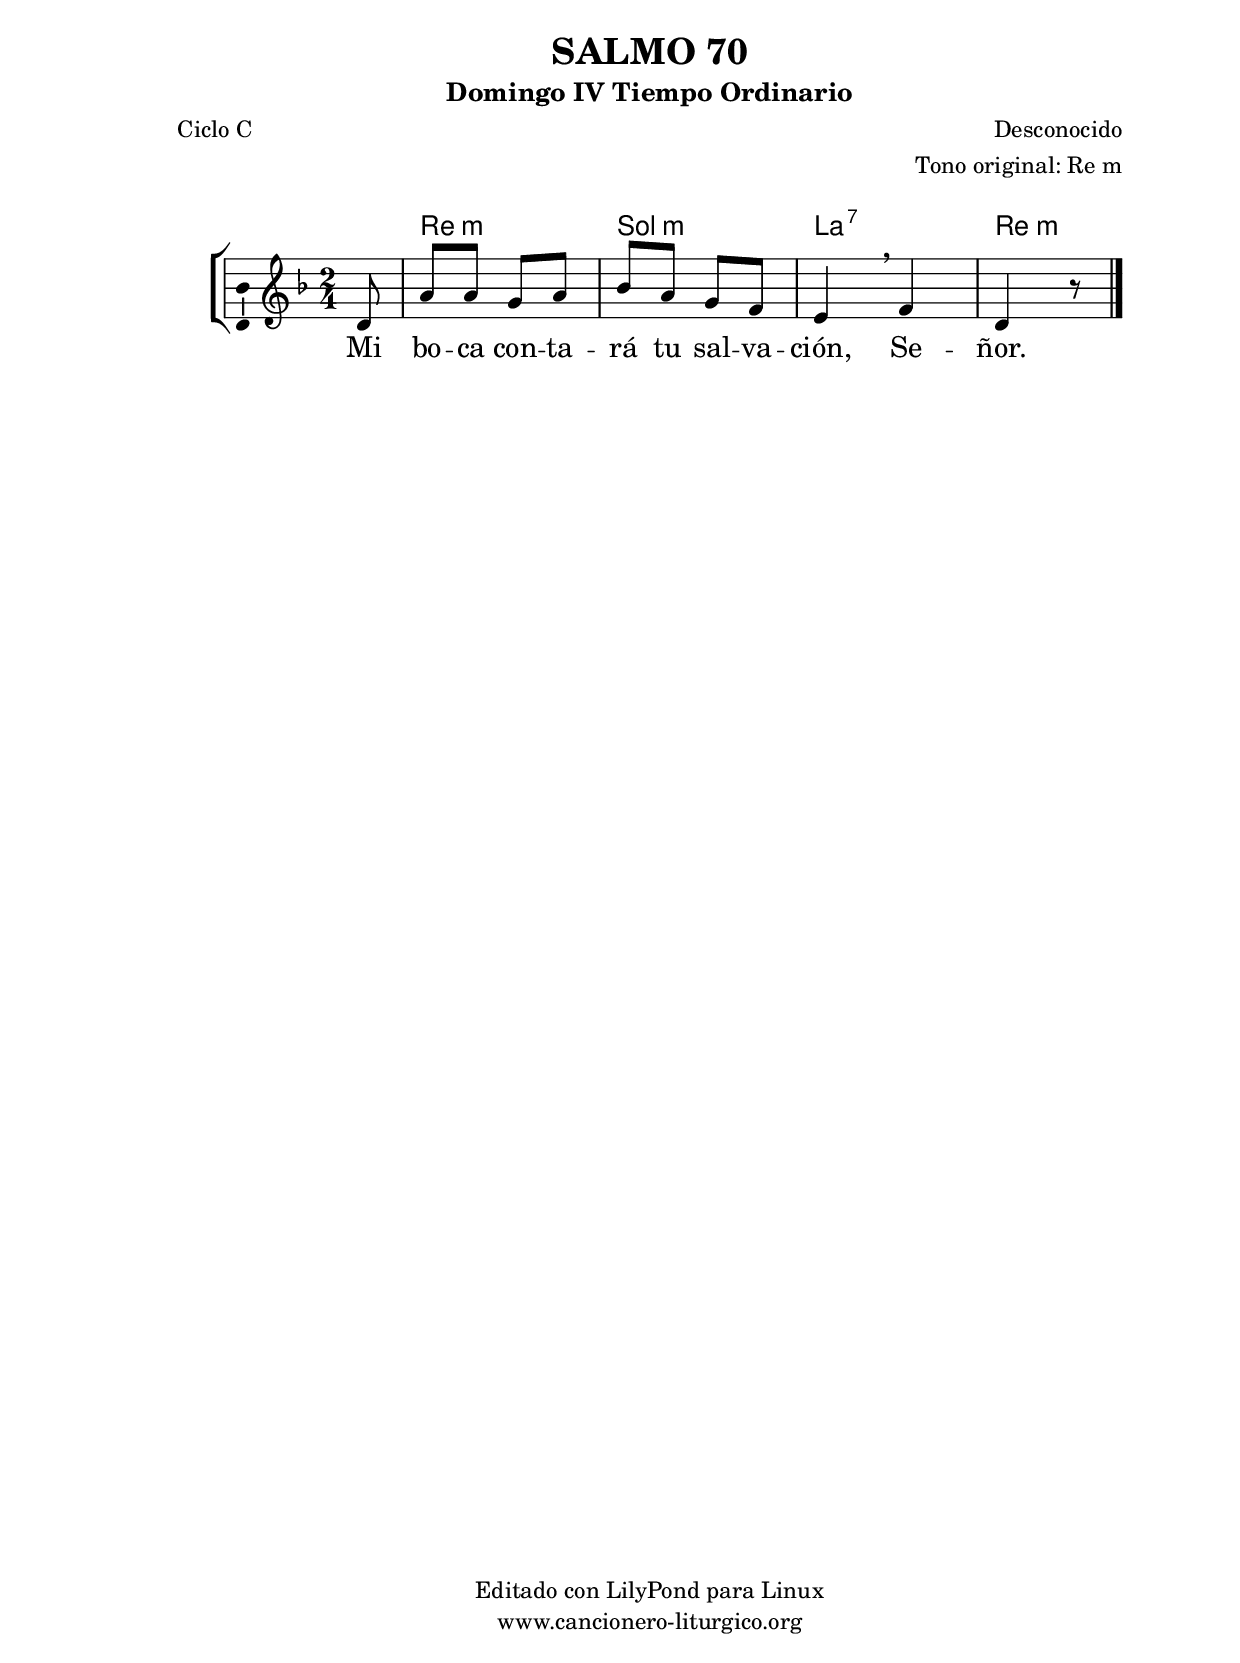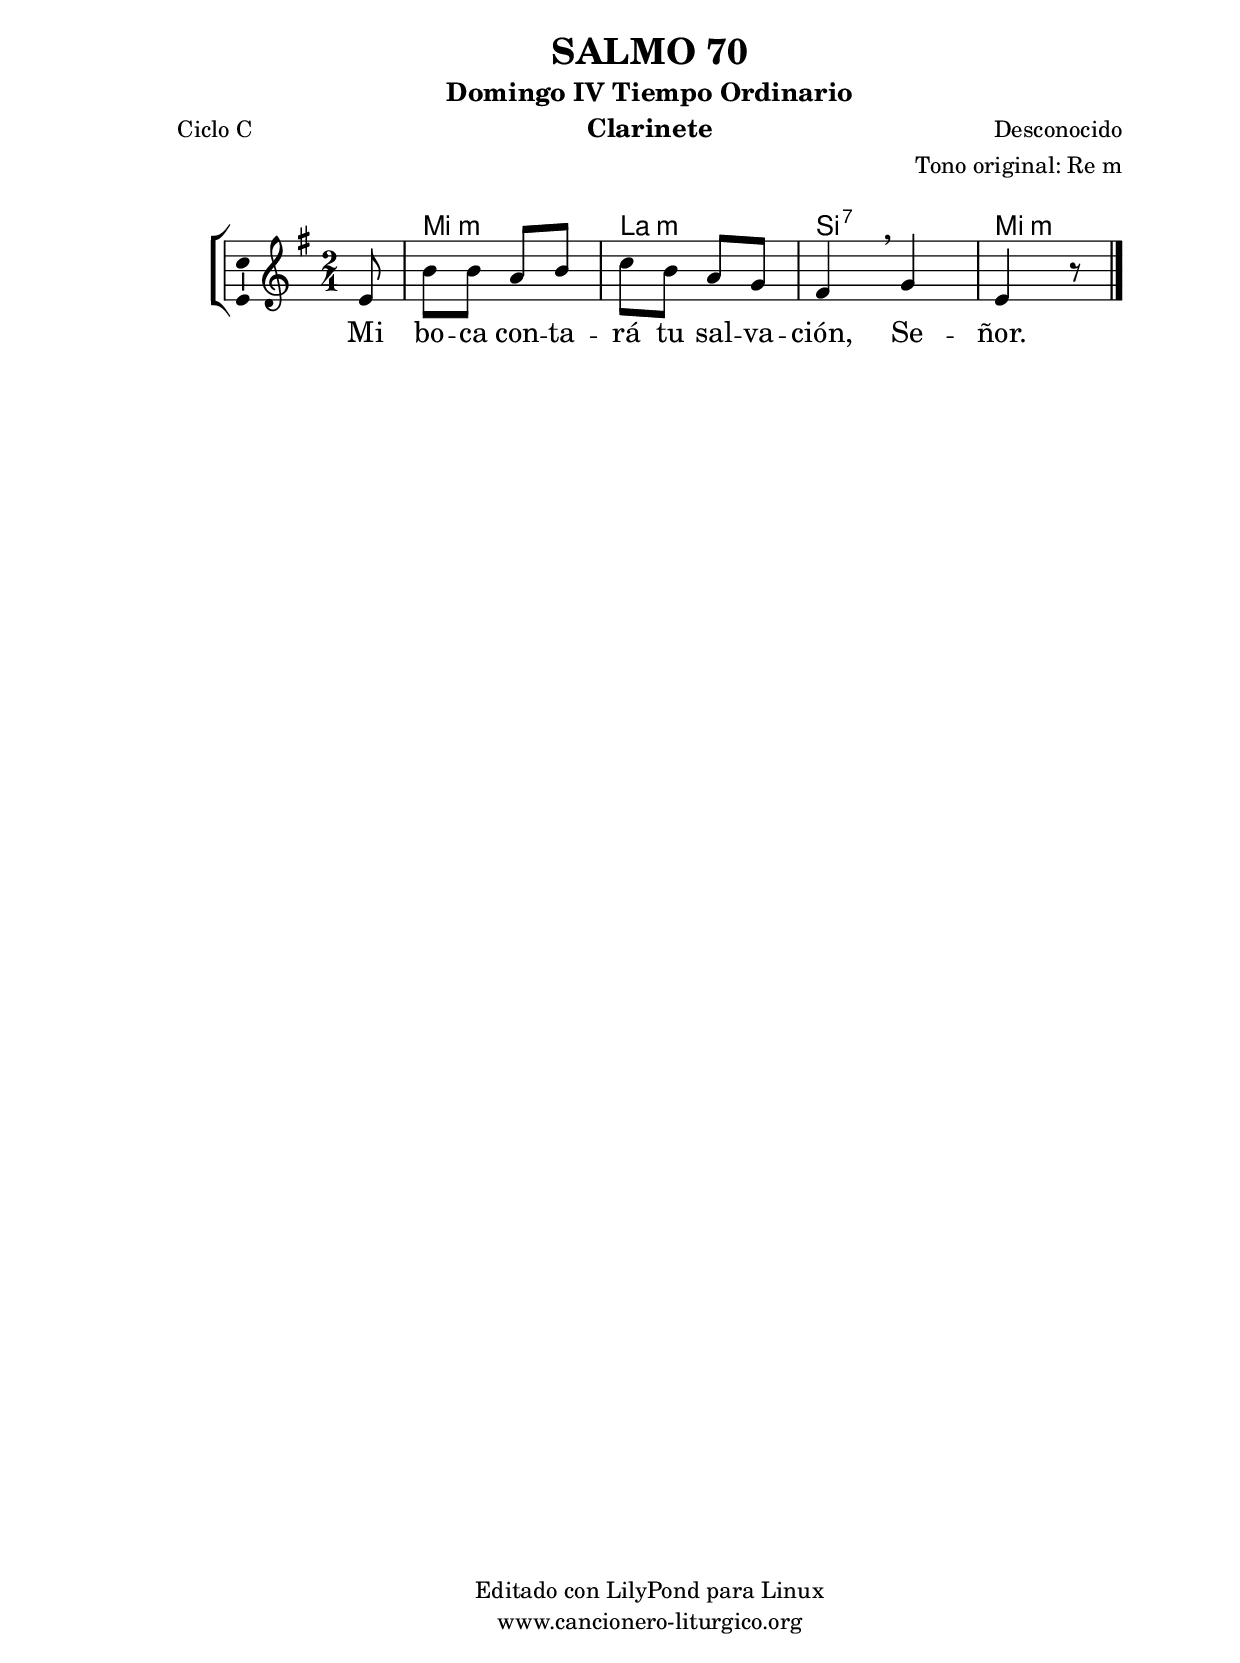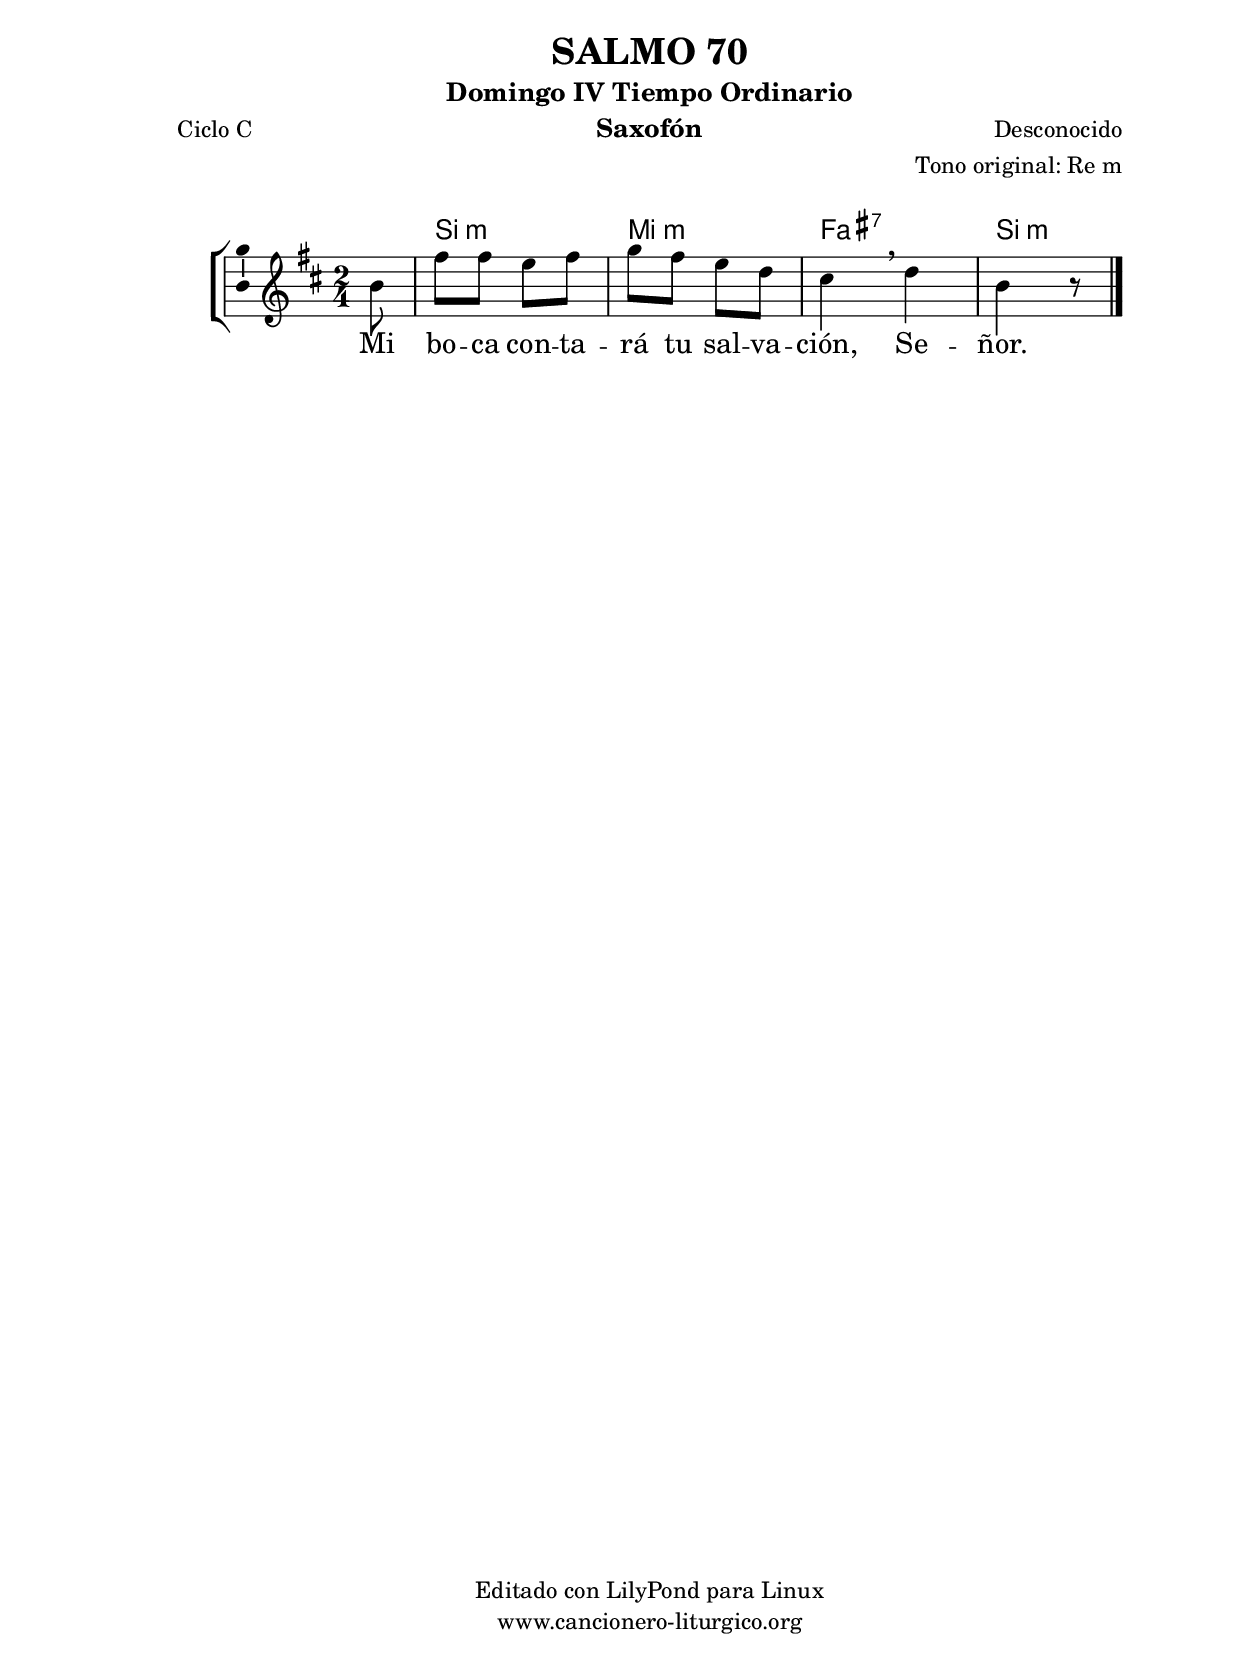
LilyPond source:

%
%para convertir .midi en .wav:
%timidity filename.midi -Ow -o finename.wav
%
%
%Para convertir de .wav a .mp3:
%lame -h -m j filename.wav
%
%
%para escuchar el midi:
%timidity nombrefichero.midi
%


%versión de lilypond para la que se ha escrito esta partitura:
\version "2.16.0"

	%Tamaño papel
	#(set-default-paper-size "a4")
	%Tamaño partitura
	#(set-global-staff-size 20)
	%No responde al pulsar sobre una nota
	#(ly:set-option 'point-and-click #f)

%parámetros del encabezamiento:
\header {
	title = "SALMO 70"
	subtitle = "Domingo IV Tiempo Ordinario"
	composer = "Desconocido"
	poet = "Ciclo C"
	meter = ""
	arranger = "Tono original: Re m"
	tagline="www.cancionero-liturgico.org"
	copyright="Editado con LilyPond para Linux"
	}

%parámetros asociados al papel:
\paper  {
	oddHeaderMarkup = \markup {\fill-line { \on-the-fly #not-first-page \fromproperty #'header:title \on-the-fly #not-first-page \fromproperty #'header:composer }}
	evenHeaderMarkup = \markup {\fill-line { \fromproperty #'header:composer \fromproperty #'header:title }}
	#(set-paper-size "a4")
	print-page-number = ##f
	first-page-number = 1
	print-first-page-number = ##f
%	head-separation = 3.0 \cm
	top-margin = 2.0 \cm
	bottom-margin = 0.5\cm
%%%	bottom-margin = -1.0\cm
	left-margin = 3.0 \cm
	line-width = 16.0 \cm 
	indent = 8\mm
	interscoreline = 2.\mm
	between-system-space = 15\mm
%	para que las partituras no llenen la hoja:
	ragged-bottom = ##t
%	idem para la última hoja:
	ragged-last-bottom = ##f
%	para que las partituras llenen el ancho del papel:
	ragged-last = ##f
	after-title-space = 2.5 \cm
%page-count=1
%system-count=8

	%Flexible Vertical Spacing
%	markup-markup-spacing =
%	#'((basic-distance . 15) (minimum-distance . 15) (padding . 3))
	markup-system-spacing =
	#'((basic-distance . 15) (minimum-distance . 15) (padding . 3))
	system-system-spacing =
	#'((basic-distance . 15) (minimum-distance . 15) (padding . 3))
	score-system-spacing =
	#'((basic-distance . 15) (minimum-distance . 15) (padding . 5))
%	top-system-spacing = % header
%	#'((basic-distance . 8) (minimum-distance . 0) (padding . 3))
%	top-markup-spacing =
%	#'((basic-distance . 20) (minimum-distance . 20) (padding . 3))
	last-bottom-spacing = % footer
	#'((basic-distance . 5) (minimum-distance . 5) (padding . 3))
%	score-markup-spacing =
%	#'((basic-distance . 16) (minimum-distance . 13) (padding . 3))

	}


%parámetros que afectan a toda la partitura:
global =  {
	%clave de sol (G):
	\clef G
	%armadura:
%	\transpose d f
	\key d \minor
	\tempo 4=80
	\set Score.tempoHideNote = ##t
	}


acordes = {
	\italianChords
	\chordmode {
%	\transpose d f
{
s8
d2:m g:m a:7 d4.:m
	}
	}
}


melodia = 
%	\transpose d f
{
	\relative c'{
	\time 2/4

\partial8
d8
a'8 a g a
bes8 a g f
e4 \breathe f
d4 r8 %s8

	\bar "|."
	}
	}


texto = \lyricmode {
Mi bo -- ca con -- ta -- rá tu sal -- va -- ción, Se -- ñor.
	}


acordesStaff = \context ChordNames = acordesStaff <<
	\set chordChanges = ##t
	\acordes
	>>


vozStaff = \context Voice = vozStaff
\with {\consists "Ambitus_engraver"}
<<
%	\set Staff.instrumentName = ""
%	\set Staff.shortInstrumentName = ""
%	\set Staff.midiInstrument = #"clarinet"
%	\set Staff.midiInstrument = #"cello"
%	\set Staff.midiInstrument = #"flute"
	\set Staff.midiInstrument = #"electric guitar (jazz)"
%	\set Staff.midiInstrument = #"english horn"
%	\set Staff.midiInstrument = #"violin"
%	\set Staff.midiInstrument = #"glockenspiel"
	\set Staff.midiMinimumVolume = #0.7
	\set Staff.midiMaximumVolume = #0.9
	\global
	\melodia
	>>


textoStaff = \context Lyrics = textoStaff <<
	\lyricsto vozStaff \texto
	>>

\book {
	\score {
		\context ChoirStaff {
			\override StaffGroup.SystemStartBracket #'collapse-height = #1
			\override Score.SystemStartBar #'collapse-height = #1
			<<
			\acordesStaff
			\vozStaff
			\textoStaff
			>>
			}
		\layout {
	    		\context {
				\Lyrics
				\override LyricText #'font-size = #2
				}
	   		 \context {
				\Score
				%fontSize = #3
				\override StaffSymbol #'staff-space = #(magstep +3)
				%\override Beam #'thickness = #0.55
				%\override SpacingSpanner #'spacing-increment = #1.0
				%\override Slur #'height-limit = #1.5
				}
			}
		}
	\score {
		\unfoldRepeats
		\context ChoirStaff {
			<<
			\acordesStaff
			\vozStaff
			>>
			}
		\midi {
	  		\context {
	  			\Score
				tempoWholesPerMinute = #(ly:make-moment 70 4)
				}
			}
		}
	}

%Partitura para clarinete
#(define output-suffix "C")
\book {
	\header{
		instrument = "Clarinete"
		}
	\score {
		\context ChoirStaff {
			\override StaffGroup.SystemStartBracket #'collapse-height = #1
			\override Score.SystemStartBar #'collapse-height = #1
\transpose c d
			<<
			\acordesStaff
			\vozStaff
			\textoStaff
			>>
			}
		\layout {
	    		\context {
				\Lyrics
				\override LyricText #'font-size = #2
				}
	   		 \context {
				\Score
				%fontSize = #3
				\override StaffSymbol #'staff-space = #(magstep +3)
				%\override Beam #'thickness = #0.55
				%\override SpacingSpanner #'spacing-increment = #1.0
				%\override Slur #'height-limit = #1.5
				}
			}
		}
	}

%Partitura para saxofón
#(define output-suffix "S")
\book {
	\header{
		instrument = "Saxofón"
		}
	\score {
		\context ChoirStaff {
			\override StaffGroup.SystemStartBracket #'collapse-height = #1
			\override Score.SystemStartBar #'collapse-height = #1
\transpose c a
			<<
			\acordesStaff
			\vozStaff
			\textoStaff
			>>
			}
		\layout {
	    		\context {
				\Lyrics
				\override LyricText #'font-size = #2
				}
	   		 \context {
				\Score
				%fontSize = #3
				\override StaffSymbol #'staff-space = #(magstep +3)
				%\override Beam #'thickness = #0.55
				%\override SpacingSpanner #'spacing-increment = #1.0
				%\override Slur #'height-limit = #1.5
				}
			}
		}
	}

